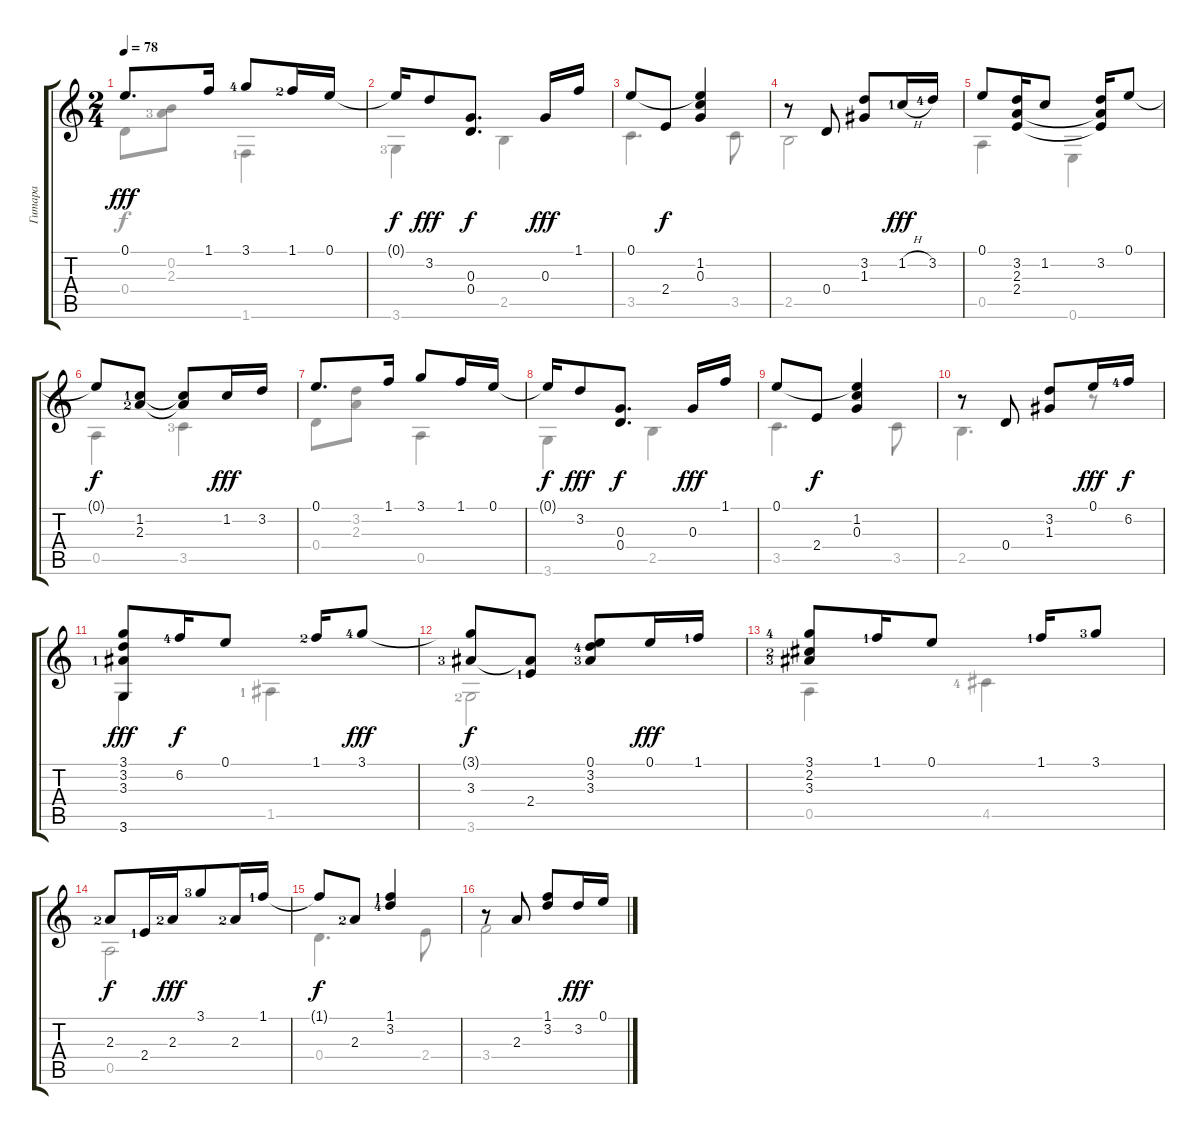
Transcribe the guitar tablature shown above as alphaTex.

\track ("Гитара" "Гитара") {instrument acousticguitarnylon}
\staff {score tabs}
\tuning (E4 B3 G3 D3 A2 E2) {hide}
\voice
\ts (2 4)
\tempo 78
\clef g2
\ks c
0.1.8{d dy fff} 1.1.16 3.1{lf 5}.8 1.1{lf 3}.16 0.1.16 |
0.1{t}.16{dy f} 3.2.8{dy fff} (0.3 0.4).8{d dy f} 0.3.16{dy fff} 1.1.16 |
0.1.8 2.4.8{dy f} (0.1{t} 1.2 0.3).4 |
r.8 0.4.8 (3.2 1.3).8 1.2{h lf 2}.16{dy fff} 3.2{lf 5}.16 |
0.1.8 (3.2 2.3 2.4).16 1.2.8 (3.2 2.3{t} 2.4{t}).16 0.1.8 |
0.1{t}.8{dy f} (1.2{lf 2} 2.3{lf 3}).8 (1.2{t} 2.3{t}).8 1.2.16{dy fff} 3.2.16 |
0.1.8{d} 1.1.16 3.1.8 1.1.16 0.1.16 |
0.1{t}.16{dy f} 3.2.8{dy fff} (0.3 0.4).8{d dy f} 0.3.16{dy fff} 1.1.16 |
0.1.8 2.4.8{dy f} (0.1{t} 1.2 0.3).4 |
r.8 0.4.8 (3.2 1.3).8 0.1.16{dy fff} 6.2{lf 5}.16{dy f} |
(3.1 3.2 3.3{lf 2} 3.6).8{dy fff} 6.2{lf 5}.16{dy f} 0.1.8 1.1{lf 3}.16 3.1{lf 5}.8{dy fff} |
(3.1{t} 3.3{lf 4}).8{dy f} (3.3{t} 2.4{lf 2}).8 (0.1 3.2{lf 5} 3.3{lf 4}).8 0.1.16{dy fff} 1.1{lf 2}.16 |
(3.1{lf 5} 2.2{lf 3} 3.3{lf 4}).8 1.1{lf 2}.16 0.1.8 1.1{lf 2}.16 3.1{lf 4}.8 |
2.3{lf 3}.8{dy f} 2.4{lf 2}.16 2.3{lf 3}.16{dy fff beam merge} 3.1{lf 4}.8 2.3{lf 3}.16 1.1{lf 2}.16 |
1.1{t}.8{dy f} 2.3{lf 3}.8 (1.1{lf 2} 3.2{lf 5}).4 |
r.8 2.3.8 (1.1 3.2).8 3.2.16{dy fff} 0.1.16
\voice
\clef g2
\ottava regular
\simile none
\ks c
0.4.8{dy f} (0.2 2.3{lf 4}).8 1.6{lf 2}.4 |
3.6{lf 4}.4 2.5.4 |
3.5.4{d} 3.5.8 |
2.5.2 |
0.5.4 0.6.4 |
0.5.4 3.5{lf 4}.4 |
0.4.8 (3.2 2.3).8 0.5.4 |
3.6.4 2.5.4 |
3.5.4{d} 3.5.8 |
2.5.4{d} r.8 |
3.6.4 1.5{lf 2}.4 |
3.6{lf 3}.2 |
0.5.4 4.5{lf 5}.4 |
0.5.2 |
0.4.4{d} 2.4.8 |
3.4.2
